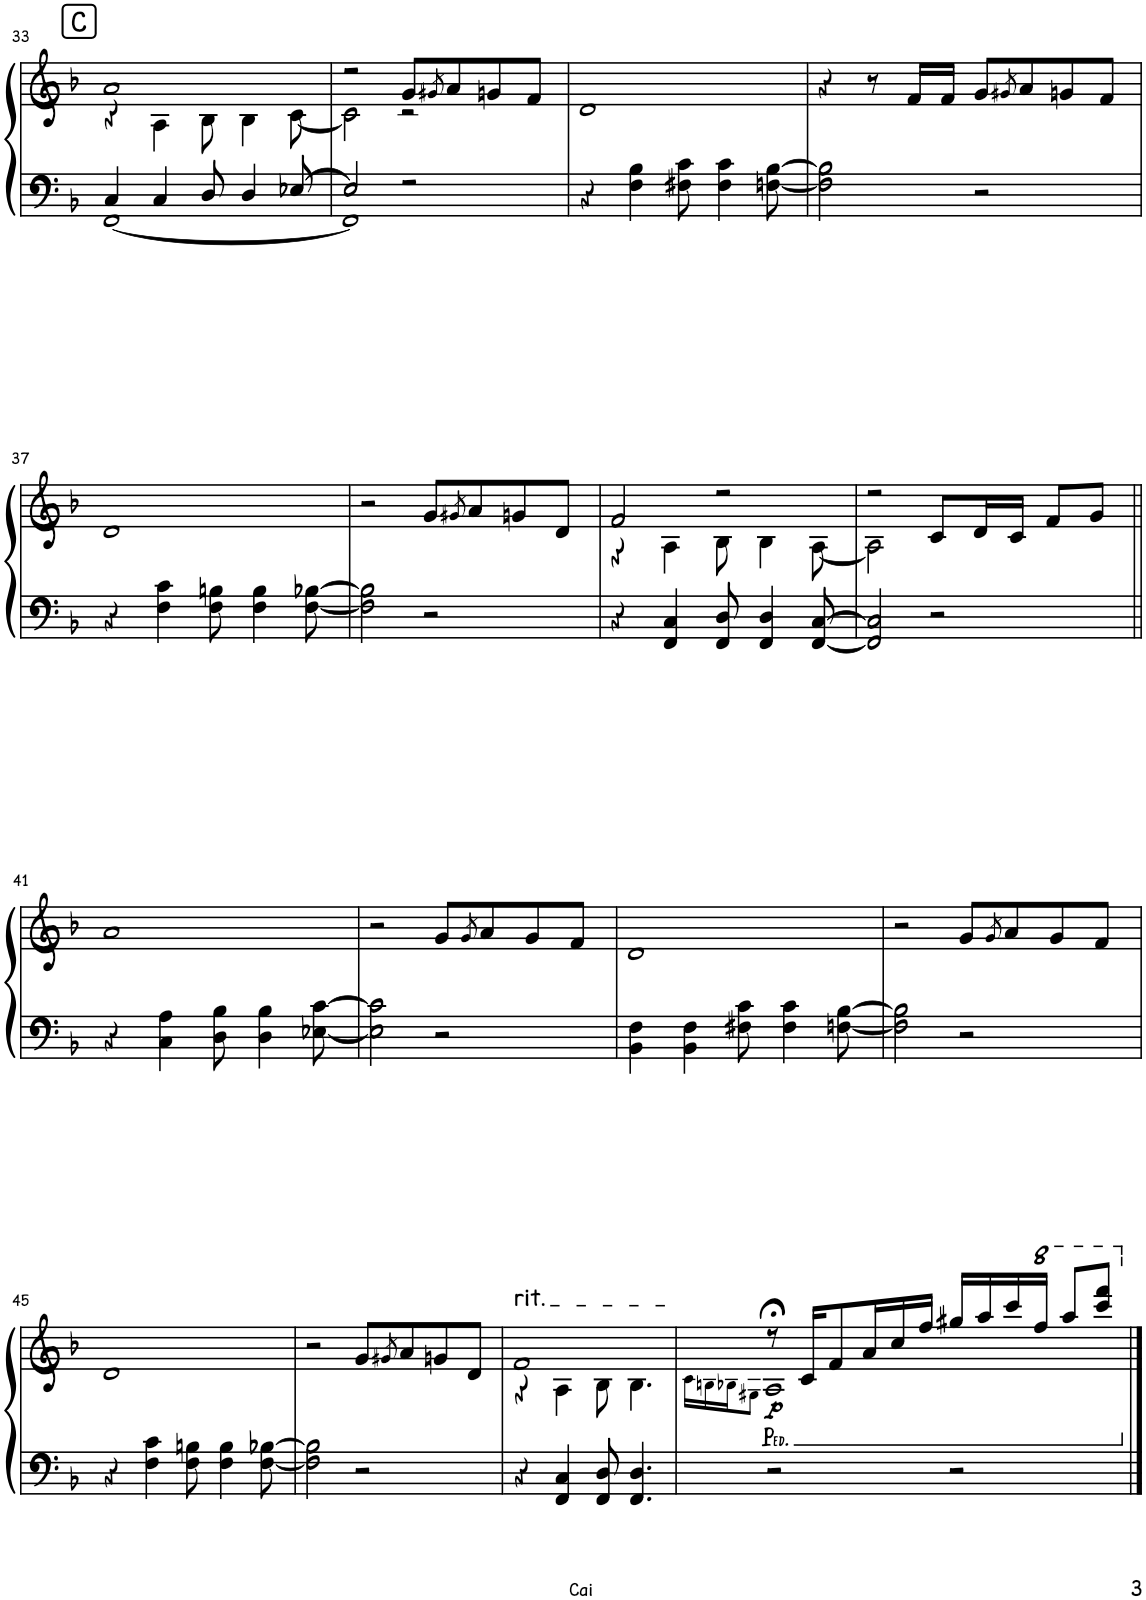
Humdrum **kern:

**kern	**kern	**dynam
*part1	*part1	*part1
*staff2	*staff1	*staff1/2
*I"钢琴	*	*
!!LO:PB:g=z
*clefF4	*clefG2	*
*k[b-]	*k[b-]	*
*M4/4	*M4/4	*
!!LO:REH:place=s1:a:B:cj:fs=14:t=C
=33	=33	=33
*^	*^	*
4C/	[1FF	1a	4r	.
4C/	.	.	4A\	.
8D/	.	.	8B-\	.
4D/	.	.	4B-\	.
[8E-X/	.	.	[8c\	.
=34	=34	=34	=34	=34
2E-/]	1FF]	2r	2c\]	.
2r	.	8g/L	2r	.
.	.	8qg#X/	.	.
.	.	8a/	.	.
.	.	8gn/	.	.
.	.	8f/J	.	.
*v	*v	*	*	*
*	*v	*v	*
=35	=35	=35
4r	1d	.
4F\ 4B-\	.	.
8F#X\ 8c\	.	.
4F#\ 4c\	.	.
[8Fn\ [8B-\	.	.
=36	=36	=36
2F\] 2B-\]	4r	.
.	8r	.
.	16f/LL	.
.	16f/JJ	.
2r	8g/L	.
.	8qg#X/	.
.	8a/	.
.	8gn/	.
.	8f/J	.
!!LO:LB:g=z
=37	=37	=37
4r	1d	.
4F\ 4c\	.	.
8F\ 8Bn\	.	.
4F\ 4B\	.	.
[8F\ [8B-X\	.	.
=38	=38	=38
2F\] 2B-\]	2r	.
2r	8g/L	.
.	8qg#X/	.
.	8a/	.
.	8gn/	.
.	8d/J	.
=39	=39	=39
*	*^	*
4r	2f/	4r	.
4FF/ 4C/	.	4A\	.
8FF/ 8D/	2r	8B-\	.
4FF/ 4D/	.	4B-\	.
[8FF/ [8C/	.	[8A\	.
=40	=40	=40	=40
2FF/] 2C/]	2r	2A\]	.
2r	8c/L	2ryy	.
.	16d/L	.	.
.	16c/JJ	.	.
.	8f/L	.	.
.	8g/J	.	.
*	*v	*v	*
!!LO:LB:g=z
=41||	=41||	=41||
4r	1a	.
4C\ 4A\	.	.
8D\ 8B-\	.	.
4D\ 4B-\	.	.
[8E-X\ [8c\	.	.
=42	=42	=42
2E-\] 2c\]	2r	.
2r	8g/L	.
.	8qg/	.
.	8a/	.
.	8g/	.
.	8f/J	.
=43	=43	=43
4BB-\ 4F\	1d	.
4BB-\ 4F\	.	.
8F#X\ 8c\	.	.
4F#\ 4c\	.	.
[8Fn\ [8B-\	.	.
=44	=44	=44
2F\] 2B-\]	2r	.
2r	8g/L	.
.	8qg/	.
.	8a/	.
.	8g/	.
.	8f/J	.
!!LO:LB:g=z
=45	=45	=45
4r	1d	.
4F\ 4c\	.	.
8F\ 8Bn\	.	.
4F\ 4B\	.	.
[8F\ [8B-X\	.	.
=46	=46	=46
2F\] 2B-\]	2r	.
2r	8g/L	.
.	8qg#X/	.
.	8a/	.
.	8gn/	.
.	8d/J	.
=47	=47	=47
*	*^	*
!	!LO:TX:a:t=rit.	!	!
4r	1f	4r	.
4FF/ 4C/	.	4A\	.
8FF/ 8D/	.	8B-\	.
4.FF/ 4.D/	.	4.B-\	.
=48	=48	=48	=48
.	.	16qc\LL	.
.	.	16qBn\	.
.	.	16qB-X\J	.
.	.	8qG#X\J	.
*	*ped	*	*
!	!	!	!LO:DY:b
2r	8r;<	1A	p
.	16c/KL	.	.
.	8f/	.	.
.	16a/L	.	.
.	16cc/	.	.
.	16ff/JJ	.	.
2r	16gg#X/LL	.	.
.	16aa/	.	.
.	16ccc/	.	.
*	*8va	*	*
.	16fff/JJ	.	.
.	8aaa/L	.	.
.	8cccc/ 8ffff/J	.	.
*	*v	*v	*
*	*X8va	*
*	*Xped	*
==	==	==
*-	*-	*-
